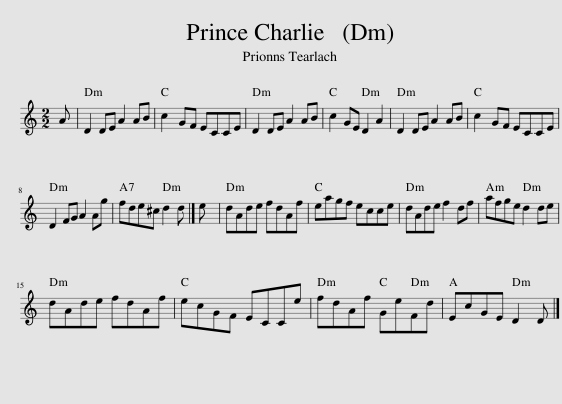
X:1
L:1/8
M:2/2
I:linebreak $
K:C
V:1 treble
V:1
 A | D2 DE A2 AB | c2 GF ECCE | D2 DE A2 AB | c2 GE D2 A2 | %5
 D2 DE A2 AB | c2 GF ECCE |$ D2 FG A2 Ag | fde^c d2 d |] e | %10
 dAde fdAf | eagf ecce | dAde f2 df | afge d2 de |$ dAde fdAf | %15
 ecGF ECCe | fdAf GeFd | EcGE D2 D |] %18
